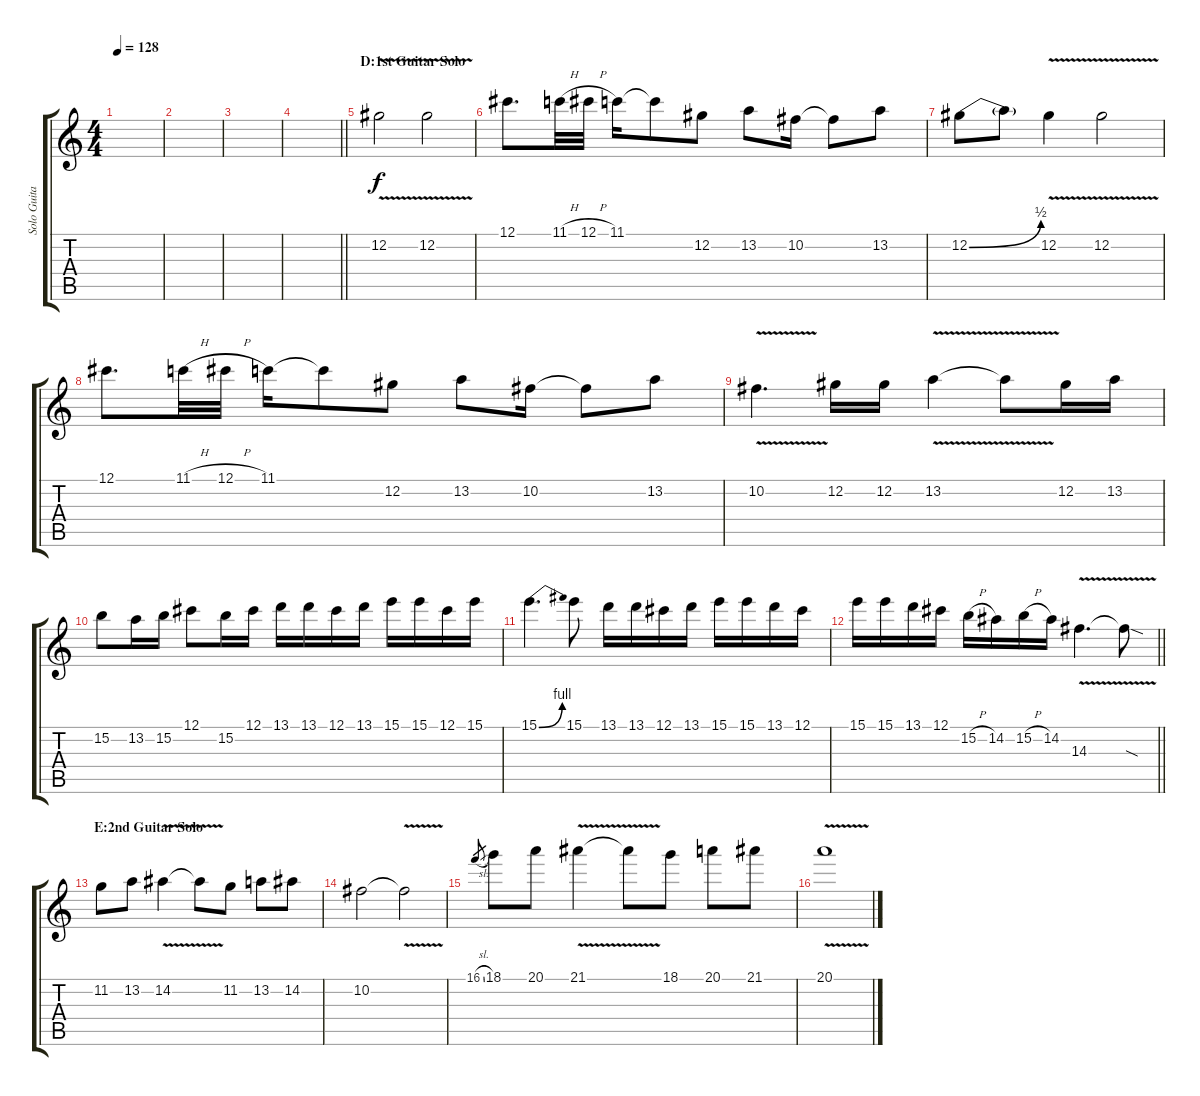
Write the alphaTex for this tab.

\track ("Solo Guitar" "Solo Guita") {instrument distortionguitar}
\staff {score tabs}
\tuning (Db4 Ab3 E3 B2 Gb2 Db2) {hide}
\ts (4 4)
\tempo 128
\clef g2
\ks c
|
|
|
\barLineRight lightlight
|
\section ("" "D:1st Guitar Solo")
12.2{v}.2 12.2{v}.2 |
12.1.8{d} 11.1{h}.32 12.1{h}.32 11.1.16 11.1{t}.8 12.2.8 13.2.8 10.2.16 10.2{t}.8 13.2.8 |
12.2{be (bend 0 0 60 2)}.8 12.2{t}.8 12.2{v}.4 12.2{v}.2 |
12.1.8{d} 11.1{h}.32 12.1{h}.32 11.1.16 11.1{t}.8 12.2.8 13.2.8 10.2.16 10.2{t}.8 13.2.8 |
10.2{v}.4{d} 12.2.16 12.2.16 13.2{v}.4 13.2{v t}.8 12.2.16 13.2.16 |
15.2.8 13.2.16 15.2.16 12.1.8 15.2.16 12.1.16 13.1.16 13.1.16 12.1.16 13.1.16 15.1.16 15.1.16 12.1.16 15.1.16 |
15.1{be (bend 0 0 60 4)}.4{d} 15.1.8 13.1.16 13.1.16 12.1.16 13.1.16 15.1.16 15.1.16 13.1.16 12.1.16 |
\barLineRight lightlight
15.1.16 15.1.16 13.1.16 12.1.16 15.2{h}.16 14.2.16 15.2{h}.16 14.2.16 14.3{v}.4{d} 14.3{v sod t}.8 |
\section ("" "E:2nd Guitar Solo")
11.2.8 13.2.8 14.2{v}.4 14.2{t}.8 11.2.8 13.2.8 14.2.8 |
10.2.2 10.2{v t}.2 |
16.1{sl}.8{gr} 18.1.8 20.1.8 21.1{v}.4 21.1{t}.8 18.1.8 20.1.8 21.1.8 |
20.1{v}.1
